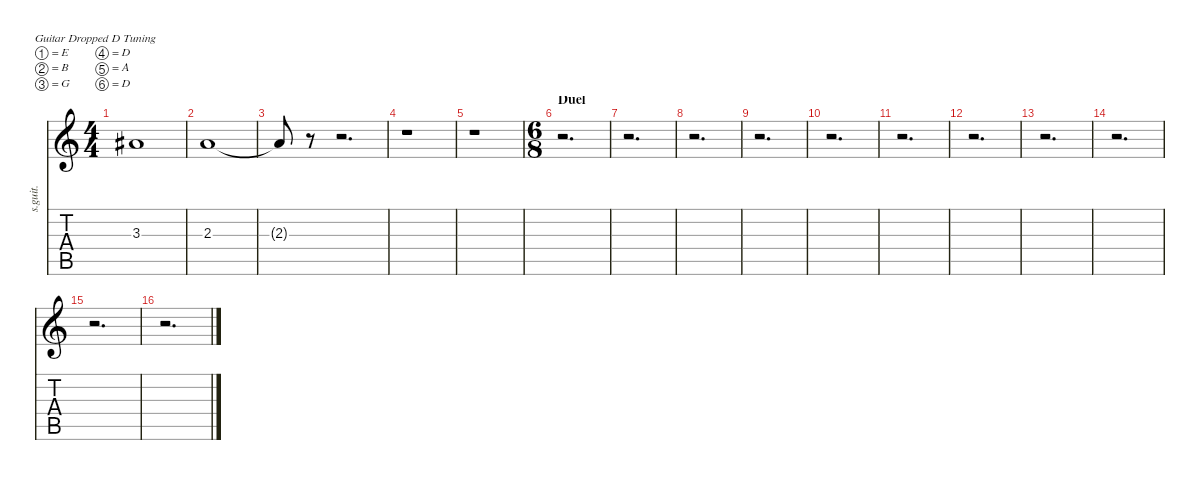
\defaultSystemsLayout 4
\hideDynamics
\bracketExtendMode nobrackets
\track ("Backing Vocals - M. Shadows" "s.guit.") {instrument flute}
\staff {score tabs}
\tuning (E4 B3 G3 D3 A2 D2)
\displaytranspose 12
\ts (4 4)
\tempo (130 hide)
\clef g2
\ks c
3.3{acc #}.1{lyrics (0 "") lyrics (1 "") lyrics (2 "") lyrics (3 "") lyrics (4 "") dy f} |
2.3.1{lyrics (0 "") lyrics (1 "") lyrics (2 "") lyrics (3 "") lyrics (4 "")} |
2.3{t}.8{lyrics (0 "") lyrics (1 "") lyrics (2 "") lyrics (3 "") lyrics (4 "")} r.8 r.2{d} |
r.1 |
r.1 |
\ts (6 8)
\beaming (8 2 2 2 2)
\section ("" "Duel")
r.2{d} |
r.2{d} |
r.2{d} |
r.2{d} |
r.2{d} |
r.2{d} |
r.2{d} |
r.2{d} |
r.2{d} |
r.2{d} |
r.2{d}
